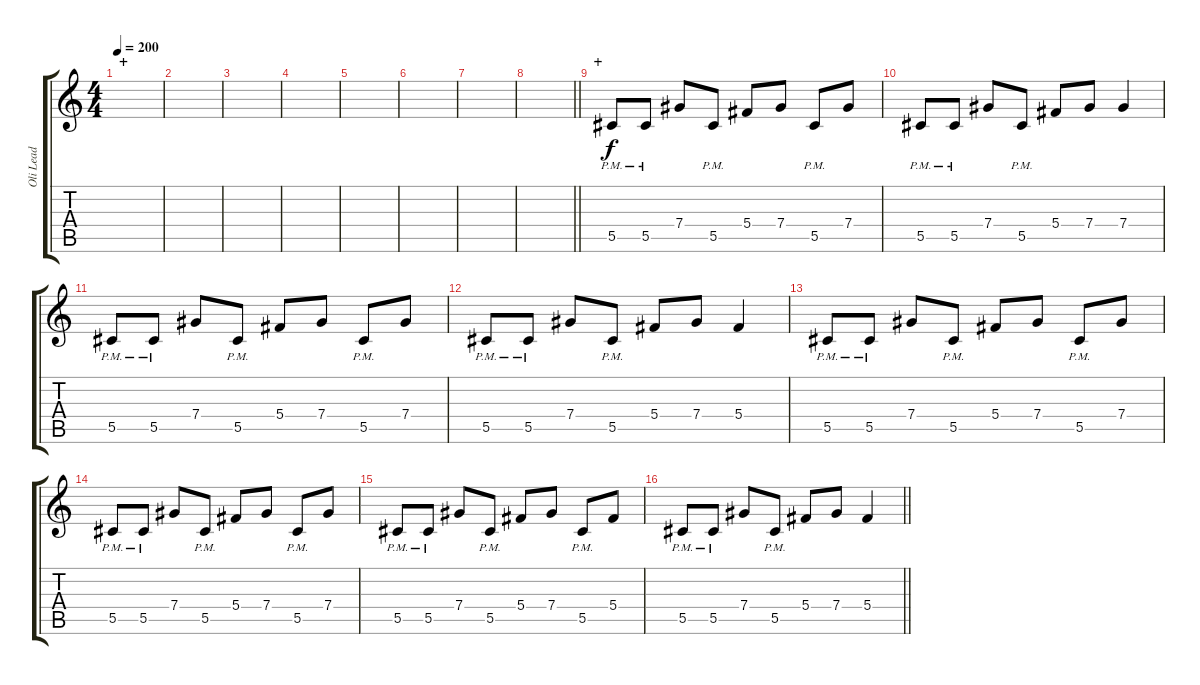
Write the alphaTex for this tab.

\track ("Oli Lead" "Oli Lead") {instrument distortionguitar}
\staff {score tabs}
\tuning (Eb4 Bb3 Gb3 Db3 Ab2 Db2) {hide}
\ts (4 4)
\section ("" "+")
\tempo 200
\clef g2
\ks c
|
|
|
|
|
|
|
\barLineRight lightlight
|
\section ("" "+")
5.5{pm}.8 5.5{pm}.8 7.4.8 5.5{pm}.8 5.4.8 7.4.8 5.5{pm}.8 7.4.8 |
5.5{pm}.8 5.5{pm}.8 7.4.8 5.5{pm}.8 5.4.8 7.4.8 7.4.4 |
5.5{pm}.8 5.5{pm}.8 7.4.8 5.5{pm}.8 5.4.8 7.4.8 5.5{pm}.8 7.4.8 |
5.5{pm}.8 5.5{pm}.8 7.4.8 5.5{pm}.8 5.4.8 7.4.8 5.4.4 |
5.5{pm}.8 5.5{pm}.8 7.4.8 5.5{pm}.8 5.4.8 7.4.8 5.5{pm}.8 7.4.8 |
5.5{pm}.8 5.5{pm}.8 7.4.8 5.5{pm}.8 5.4.8 7.4.8 5.5{pm}.8 7.4.8 |
5.5{pm}.8 5.5{pm}.8 7.4.8 5.5{pm}.8 5.4.8 7.4.8 5.5{pm}.8 5.4.8 |
\barLineRight lightlight
5.5{pm}.8 5.5{pm}.8 7.4.8 5.5{pm}.8 5.4.8 7.4.8 5.4.4
